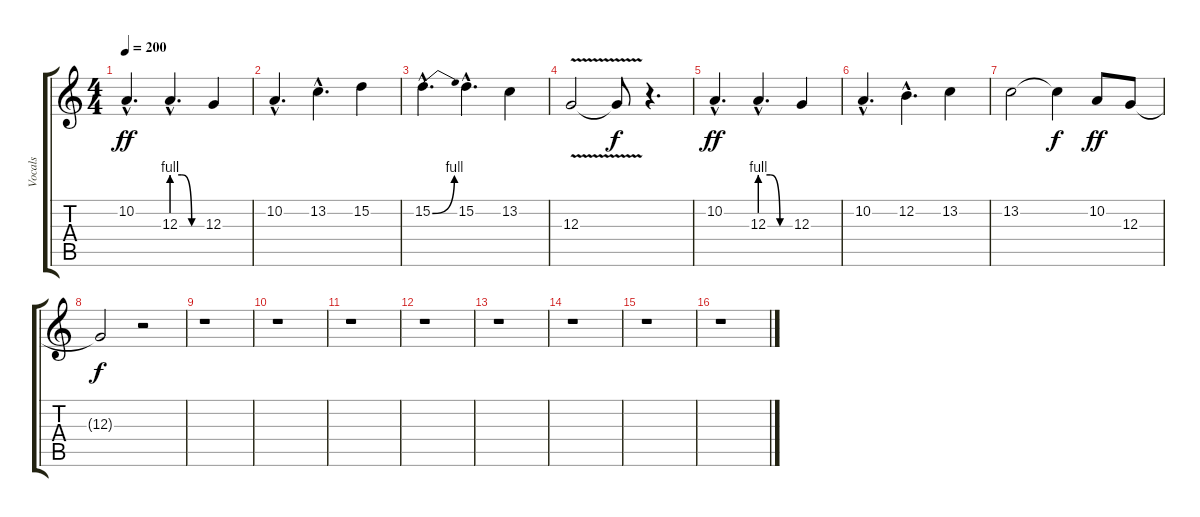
\track ("Vocals" "Vocals") {instrument lead2sawtooth}
\staff {score tabs}
\tuning (E4 B3 G3 D3 A2 E2) {hide}
\ts (4 4)
\tempo 200
\clef g2
\ks c
10.2{hac}.4{d dy ff} 12.3{be (custom 0 4 20 4 40 0 60 0) hac}.4{d} 12.3.4 |
10.2{hac}.4{d} 13.2{hac}.4{d} 15.2.4 |
15.2{be (bend 0 0 60 4) hac}.4{d} 15.2{hac}.4{d} 13.2.4 |
12.3{v}.2 12.3{t}.8{dy f} r.4{d} |
10.2{hac}.4{d dy ff} 12.3{be (custom 0 4 20 4 40 0 60 0) hac}.4{d} 12.3.4 |
10.2{hac}.4{d} 12.2{hac}.4{d} 13.2.4 |
13.2.2 13.2{t}.4{dy f} 10.2.8{dy ff} 12.3.8 |
12.3{t}.2{dy f} r.2 |
r.1 |
r.1 |
r.1 |
r.1 |
r.1 |
r.1 |
r.1 |
r.1
